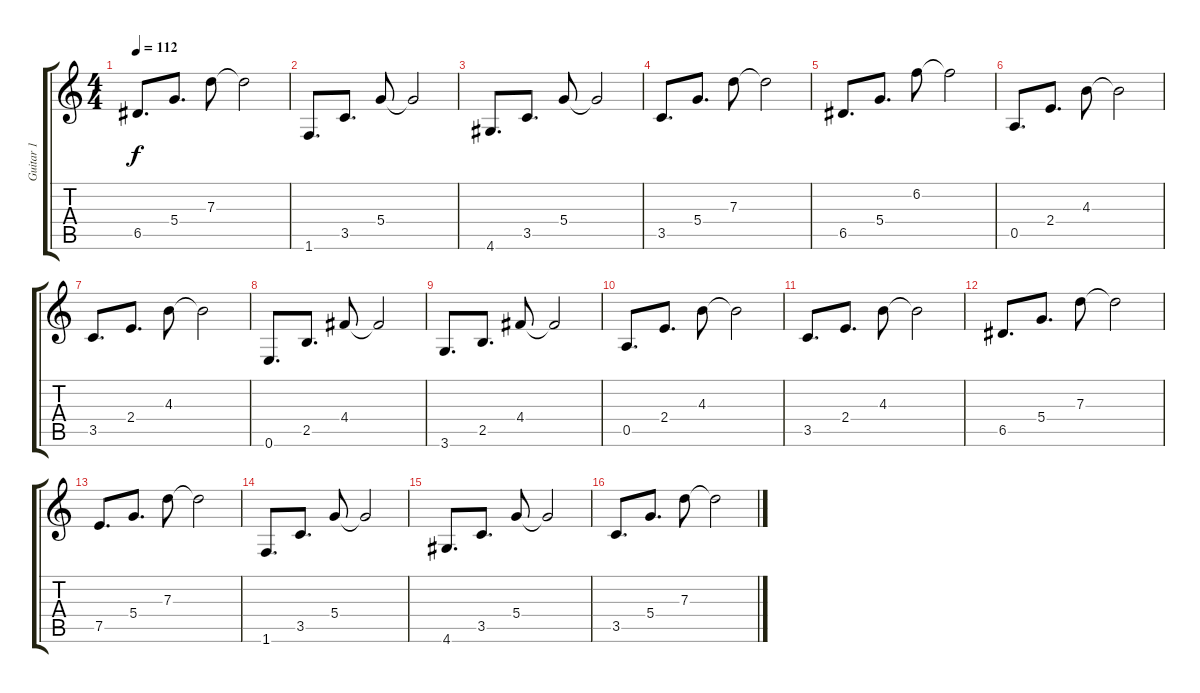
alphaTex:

\track ("Guitar 1" "Guitar 1") {instrument distortionguitar}
\staff {score tabs}
\tuning (E4 B3 G3 D3 A2 E2) {hide}
\ts (4 4)
\tempo 112
\clef g2
\ks c
6.5.8{d dy f} 5.4.8{d} 7.3.8 7.3{t}.2 |
1.6.8{d} 3.5.8{d} 5.4.8 5.4{t}.2 |
4.6.8{d} 3.5.8{d} 5.4.8 5.4{t}.2 |
3.5.8{d} 5.4.8{d} 7.3.8 7.3{t}.2 |
6.5.8{d} 5.4.8{d} 6.2.8 6.2{t}.2 |
0.5.8{d} 2.4.8{d} 4.3.8 4.3{t}.2 |
3.5.8{d} 2.4.8{d} 4.3.8 4.3{t}.2 |
0.6.8{d} 2.5.8{d} 4.4.8 4.4{t}.2 |
3.6.8{d} 2.5.8{d} 4.4.8 4.4{t}.2 |
0.5.8{d} 2.4.8{d} 4.3.8 4.3{t}.2 |
3.5.8{d} 2.4.8{d} 4.3.8 4.3{t}.2 |
6.5.8{d} 5.4.8{d} 7.3.8 7.3{t}.2 |
7.5.8{d} 5.4.8{d} 7.3.8 7.3{t}.2 |
1.6.8{d} 3.5.8{d} 5.4.8 5.4{t}.2 |
4.6.8{d} 3.5.8{d} 5.4.8 5.4{t}.2 |
3.5.8{d} 5.4.8{d} 7.3.8 7.3{t}.2
